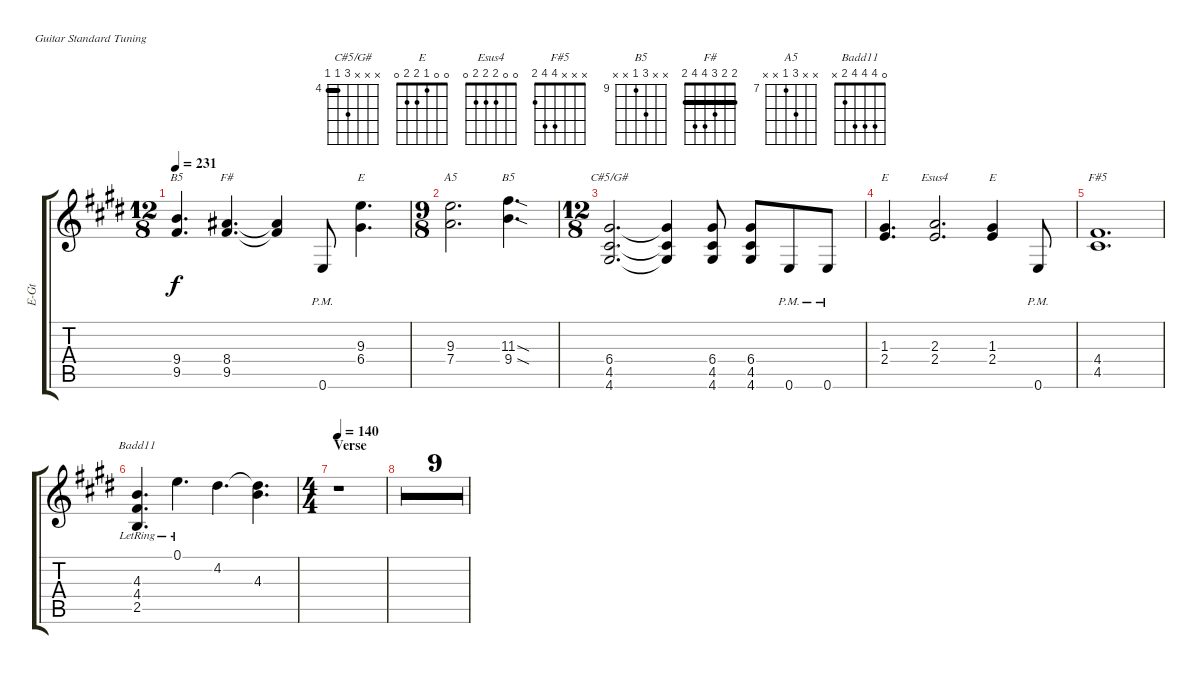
\defaultSystemsLayout 4
\bracketExtendMode groupsimilarinstruments
\otherSystemsTrackNameOrientation horizontal
\track ("Rhythm Guitar I" "E-Gt") {multiBarRest instrument distortionguitar}
\staff {score tabs}
\tuning (E4 B3 G3 D3 A2 E2)
\chord ("C#5/G#" x x x 6 4 4) {firstfret 4 showfingering false barre 4}
\chord ("E" 0 0 1 2 2 0) {showfingering false}
\chord ("Esus4" 0 0 2 2 2 0) {showfingering false}
\chord ("F#5" x x x 4 4 2) {showfingering false}
\chord ("B5" x x 4 4 2 x) {showfingering false}
\chord ("F#" 2 2 3 4 4 2) {showfingering false barre (2 2)}
\chord ("A5" x x 9 7 x x) {firstfret 7 showfingering false}
\chord ("B5" x x 11 9 x x) {firstfret 9 showfingering false}
\chord ("Badd11" 0 4 4 4 2 x) {showfingering false}
\ts (12 8)
\tempo 231
\clef g2
\ks e
(9.5{acc #} 9.4{acc forcenatural}).4{d ch "B5" dy f} (8.4{acc #} 9.5{acc #}).4{d ch "F#"} (8.4{t acc #} 9.5{t acc #}).4 0.6{pm acc forcenatural}.8 (6.4{acc #} 9.3{acc forcenatural}).4{d ch "E"} |
\ts (9 8)
(9.3{acc forcenatural} 7.4{acc forcenatural}).2{d ch "A5"} (9.4{sod acc forcenatural} 11.3{sod acc #}).4{d ch "B5"} |
\ts (12 8)
(4.6{acc #} 4.5{acc #} 6.4{acc #}).2{d ch "C#5/G#"} (4.6{t acc #} 4.5{t acc #} 6.4{t acc #}).4 (6.4{acc #} 4.5{acc #} 4.6{acc #}).8 (6.4{acc #} 4.5{acc #} 4.6{acc #}).8 0.6{pm acc forcenatural}.8 0.6{pm acc forcenatural}.8 |
(1.3{acc #} 2.4{acc forcenatural}).4{d ch "E"} (2.4{acc forcenatural} 2.3{acc forcenatural}).2{d ch "Esus4"} (1.3{acc #} 2.4{acc forcenatural}).4{ch "E"} 0.6{pm acc forcenatural}.8 |
(4.5{acc #} 4.4{acc #}).1{d ch "F#5"} |
(2.5{lr acc forcenatural} 4.4{lr acc #} 4.3{lr acc forcenatural}).4{d ch "Badd11"} 0.1{lr acc forcenatural}.4{d} 4.2{acc #}.4{d} (4.3{acc forcenatural} 4.2{t acc #}).4{d} |
\ts (4 4)
\section ("" "Verse")
\tempo 140
r.1 |
r.1 |
r.1 |
r.1 |
r.1 |
r.1 |
r.1 |
r.1 |
r.1 |
r.1
